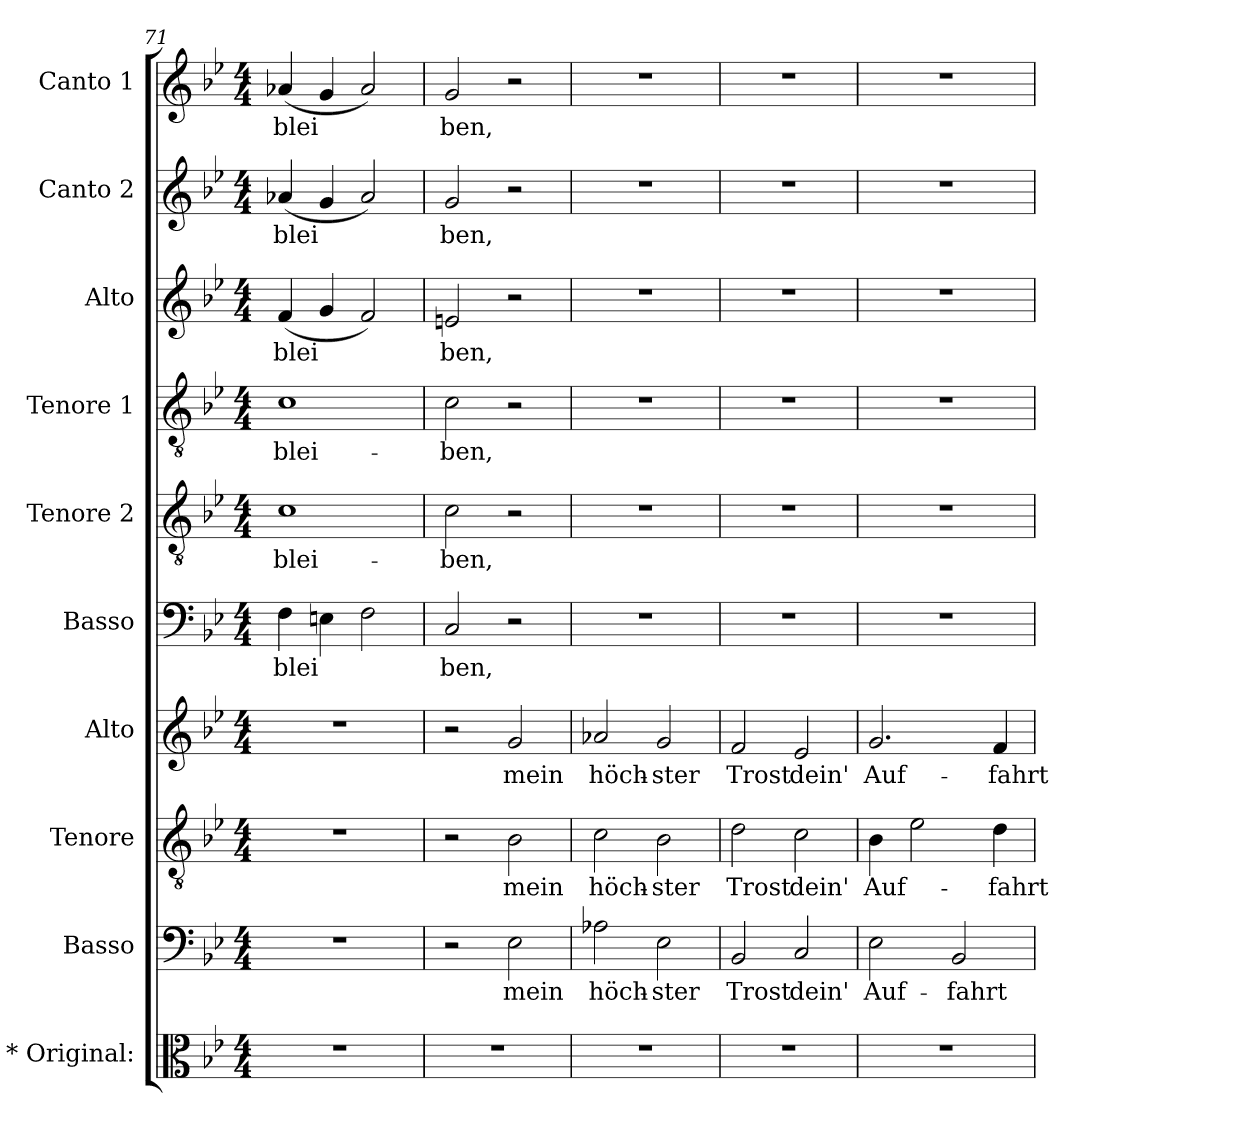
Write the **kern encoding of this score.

**kern	**kern	**text	**kern	**text	**kern	**text	**kern	**text	**kern	**text	**kern	**text	**kern	**text	**kern	**text	**kern	**text
*part10	*part9	*part9	*part8	*part8	*part7	*part7	*part6	*part6	*part5	*part5	*part4	*part4	*part3	*part3	*part2	*part2	*part1	*part1
*staff10	*staff9	*staff9	*staff8	*staff8	*staff7	*staff7	*staff6	*staff6	*staff5	*staff5	*staff4	*staff4	*staff3	*staff3	*staff2	*staff2	*staff1	*staff1
*I"* Original:	*I"Basso	*	*I"Tenore	*	*I"Alto	*	*I"Basso	*	*I"Tenore 2	*	*I"Tenore 1	*	*I"Alto	*	*I"Canto 2	*	*I"Canto 1	*
*I'* Original:	*I'Basso	*	*I'Tenore	*	*I'Alto	*	*I'Basso	*	*I'Tenore 2	*	*I'Tenore 1	*	*I'Alto	*	*I'Canto 2	*	*I'Canto 1	*
*clefC3	*clefF4	*	*clefGv2	*	*clefG2	*	*clefF4	*	*clefGv2	*	*clefGv2	*	*clefG2	*	*clefG2	*	*clefG2	*
*k[b-e-]	*k[b-e-]	*	*k[b-e-]	*	*k[b-e-]	*	*k[b-e-]	*	*k[b-e-]	*	*k[b-e-]	*	*k[b-e-]	*	*k[b-e-]	*	*k[b-e-]	*
*B-:	*B-:	*	*B-:	*	*B-:	*	*B-:	*	*B-:	*	*B-:	*	*B-:	*	*B-:	*	*B-:	*
*M4/4	*M4/4	*	*M4/4	*	*M4/4	*	*M4/4	*	*M4/4	*	*M4/4	*	*M4/4	*	*M4/4	*	*M4/4	*
=71	=71	=71	=71	=71	=71	=71	=71	=71	=71	=71	=71	=71	=71	=71	=71	=71	=71	=71
!	!	!	!	!	!	!	!	!LO:LY:b	!	!LO:LY:b	!	!LO:LY:b	!	!LO:LY:b	!	!LO:LY:b	!	!LO:LY:b
1r	1r	.	1r	.	1r	.	4F\	blei	1c	blei-	1c	blei-	(<4f/	blei	(<4a-X/	blei	(<4a-X/	blei
.	.	.	.	.	.	.	4En\	.	.	.	.	.	4g/	.	4g/	.	4g/	.
.	.	.	.	.	.	.	2F\	.	.	.	.	.	2f/)	.	2a-i/)	.	2a-i/)	.
=72	=72	=72	=72	=72	=72	=72	=72	=72	=72	=72	=72	=72	=72	=72	=72	=72	=72	=72
!	!	!	!	!	!	!	!	!LO:LY:b	!	!LO:LY:b	!	!LO:LY:b	!	!LO:LY:b	!	!LO:LY:b	!	!LO:LY:b
1r	2r	.	2r	.	2r	.	2C/	ben,	2c\	-ben,	2c\	-ben,	2en/	ben,	2g/	ben,	2g/	ben,
!	!	!LO:LY:b	!	!LO:LY:b	!	!LO:LY:b	!	!	!	!	!	!	!	!	!	!	!	!
.	2E-\	mein	2B-\	mein	2g/	mein	2r	.	2r	.	2r	.	2r	.	2r	.	2r	.
=73	=73	=73	=73	=73	=73	=73	=73	=73	=73	=73	=73	=73	=73	=73	=73	=73	=73	=73
!	!	!LO:LY:b	!	!LO:LY:b	!	!LO:LY:b	!	!	!	!	!	!	!	!	!	!	!	!
1r	2A-X\	höch-	2c\	höch-	2a-X/	höch-	1r	.	1r	.	1r	.	1r	.	1r	.	1r	.
!	!	!LO:LY:b	!	!LO:LY:b	!	!LO:LY:b	!	!	!	!	!	!	!	!	!	!	!	!
.	2E-\	-ster	2B-\	-ster	2g/	-ster	.	.	.	.	.	.	.	.	.	.	.	.
=74	=74	=74	=74	=74	=74	=74	=74	=74	=74	=74	=74	=74	=74	=74	=74	=74	=74	=74
!	!	!LO:LY:b	!	!LO:LY:b	!	!LO:LY:b	!	!	!	!	!	!	!	!	!	!	!	!
1r	2BB-/	Trost	2d\	Trost	2f/	Trost	1r	.	1r	.	1r	.	1r	.	1r	.	1r	.
!	!	!LO:LY:b	!	!LO:LY:b	!	!LO:LY:b	!	!	!	!	!	!	!	!	!	!	!	!
.	2C/	dein'	2c\	dein'	2e-/	dein'	.	.	.	.	.	.	.	.	.	.	.	.
=75	=75	=75	=75	=75	=75	=75	=75	=75	=75	=75	=75	=75	=75	=75	=75	=75	=75	=75
!	!	!LO:LY:b	!	!LO:LY:b	!	!LO:LY:b	!	!	!	!	!	!	!	!	!	!	!	!
1r	2E-\	Auf-	4B-\	Auf-	2.g/	Auf-	1r	.	1r	.	1r	.	1r	.	1r	.	1r	.
.	.	.	2e-\	.	.	.	.	.	.	.	.	.	.	.	.	.	.	.
!	!	!LO:LY:b	!	!	!	!	!	!	!	!	!	!	!	!	!	!	!	!
.	2BB-/	-fahrt	.	.	.	.	.	.	.	.	.	.	.	.	.	.	.	.
!	!	!	!	!LO:LY:b	!	!LO:LY:b	!	!	!	!	!	!	!	!	!	!	!	!
.	.	.	4d\	-fahrt	4f/	-fahrt	.	.	.	.	.	.	.	.	.	.	.	.
=	=	=	=	=	=	=	=	=	=	=	=	=	=	=	=	=	=	=
*-	*-	*-	*-	*-	*-	*-	*-	*-	*-	*-	*-	*-	*-	*-	*-	*-	*-	*-
